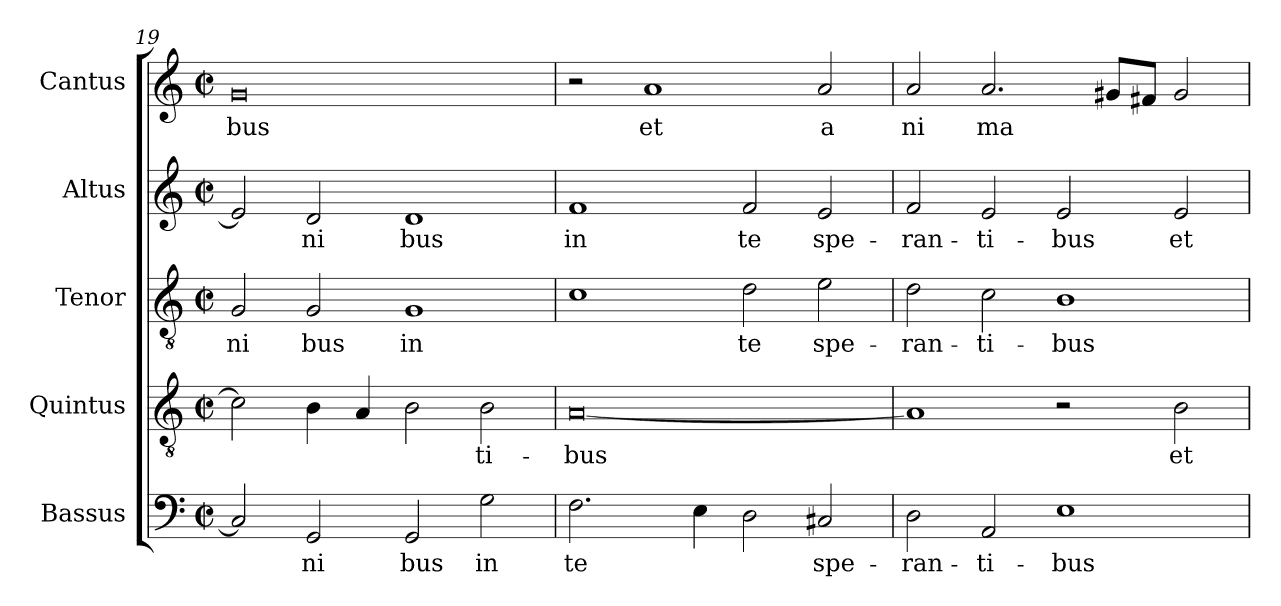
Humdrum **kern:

**kern	**text	**kern	**text	**kern	**text	**kern	**text	**kern	**text
*part5	*part5	*part4	*part4	*part3	*part3	*part2	*part2	*part1	*part1
*staff5	*staff5	*staff4	*staff4	*staff3	*staff3	*staff2	*staff2	*staff1	*staff1
*I"Bassus	*	*I"Quintus	*	*I"Tenor	*	*I"Altus	*	*I"Cantus	*
*clefF4	*	*clefGv2	*	*clefGv2	*	*clefG2	*	*clefG2	*
*k[]	*	*k[]	*	*k[]	*	*k[]	*	*k[]	*
*C:	*	*C:	*	*C:	*	*C:	*	*C:	*
*M2/2	*	*M2/2	*	*M2/2	*	*M2/2	*	*M2/2	*
*met(c|)	*	*met(c|)	*	*met(c|)	*	*met(c|)	*	*met(c|)	*
=19	=19	=19	=19	=19	=19	=19	=19	=19	=19
!	!LO:LY:b	!	!LO:LY:b:cj	!	!LO:LY:b:cj	!	!LO:LY:b:cj	!	!LO:LY:b:cj
2C/]	.	2c\]	--	2G/	ni	2e/]	.	0g	bus
!	!LO:LY:b	!	!LO:LY:b:cj	!	!LO:LY:b:cj	!	!LO:LY:b:cj	!	!
2GG/	ni	4B\	--	2G/	bus	2d/	ni	.	.
!	!	!	!LO:LY:b:cj	!	!	!	!	!	!
.	.	4A/	--	.	.	.	.	.	.
!	!LO:LY:b	!	!LO:LY:b:cj	!	!LO:LY:b:cj	!	!LO:LY:b:cj	!	!
2GG/	bus	2B\	--	1G	in	1d	bus	.	.
!	!LO:LY:b	!	!LO:LY:b:cj	!	!	!	!	!	!
2G\	in	2B\	-ti-	.	.	.	.	.	.
!!LO:PB:g=z
=20	=20	=20	=20	=20	=20	=20	=20	=20	=20
!	!LO:LY:b	!	!LO:LY:b:cj	!	!LO:LY:b:cj	!	!LO:LY:b:cj	!	!
2.F\	te	[<0A	-bus	1c	.	1f	in	2r	.
!	!	!	!	!	!	!	!	!	!LO:LY:b:cj
.	.	.	.	.	.	.	.	1a	et
!	!LO:LY:b	!	!	!	!	!	!	!	!
4E\	.	.	.	.	.	.	.	.	.
!	!LO:LY:b	!	!	!	!LO:LY:b:cj	!	!LO:LY:b:cj	!	!
2D\	.	.	.	2d\	te	2f/	te	.	.
!	!LO:LY:b	!	!	!	!LO:LY:b:cj	!	!LO:LY:b:cj	!	!LO:LY:b:cj
2C#X/	spe-	.	.	2e\	spe-	2e/	spe-	2a/	a
=21	=21	=21	=21	=21	=21	=21	=21	=21	=21
!	!LO:LY:b	!	!LO:LY:b:cj	!	!LO:LY:b:cj	!	!LO:LY:b:cj	!	!LO:LY:b:cj
2D\	-ran-	1A]	.	2d\	-ran-	2f/	-ran-	2a/	ni
!	!LO:LY:b	!	!	!	!LO:LY:b:cj	!	!LO:LY:b:cj	!	!LO:LY:b:cj
2AA/	-ti-	.	.	2c\	-ti-	2e/	-ti-	2.a/	ma
!	!LO:LY:b	!	!	!	!LO:LY:b:cj	!	!LO:LY:b:cj	!	!
1E	-bus	2r	.	1B	-bus	2e/	-bus	.	.
!	!	!	!	!	!	!	!	!	!LO:LY:b:cj
.	.	.	.	.	.	.	.	8g#/L	.
!	!	!	!	!	!	!	!	!	!LO:LY:b:cj
.	.	.	.	.	.	.	.	8f#/J	.
!	!	!	!LO:LY:b:cj	!	!	!	!LO:LY:b:cj	!	!LO:LY:b:cj
.	.	2B\	et	.	.	2e/	et	2g#/	.
=	=	=	=	=	=	=	=	=	=
*-	*-	*-	*-	*-	*-	*-	*-	*-	*-
